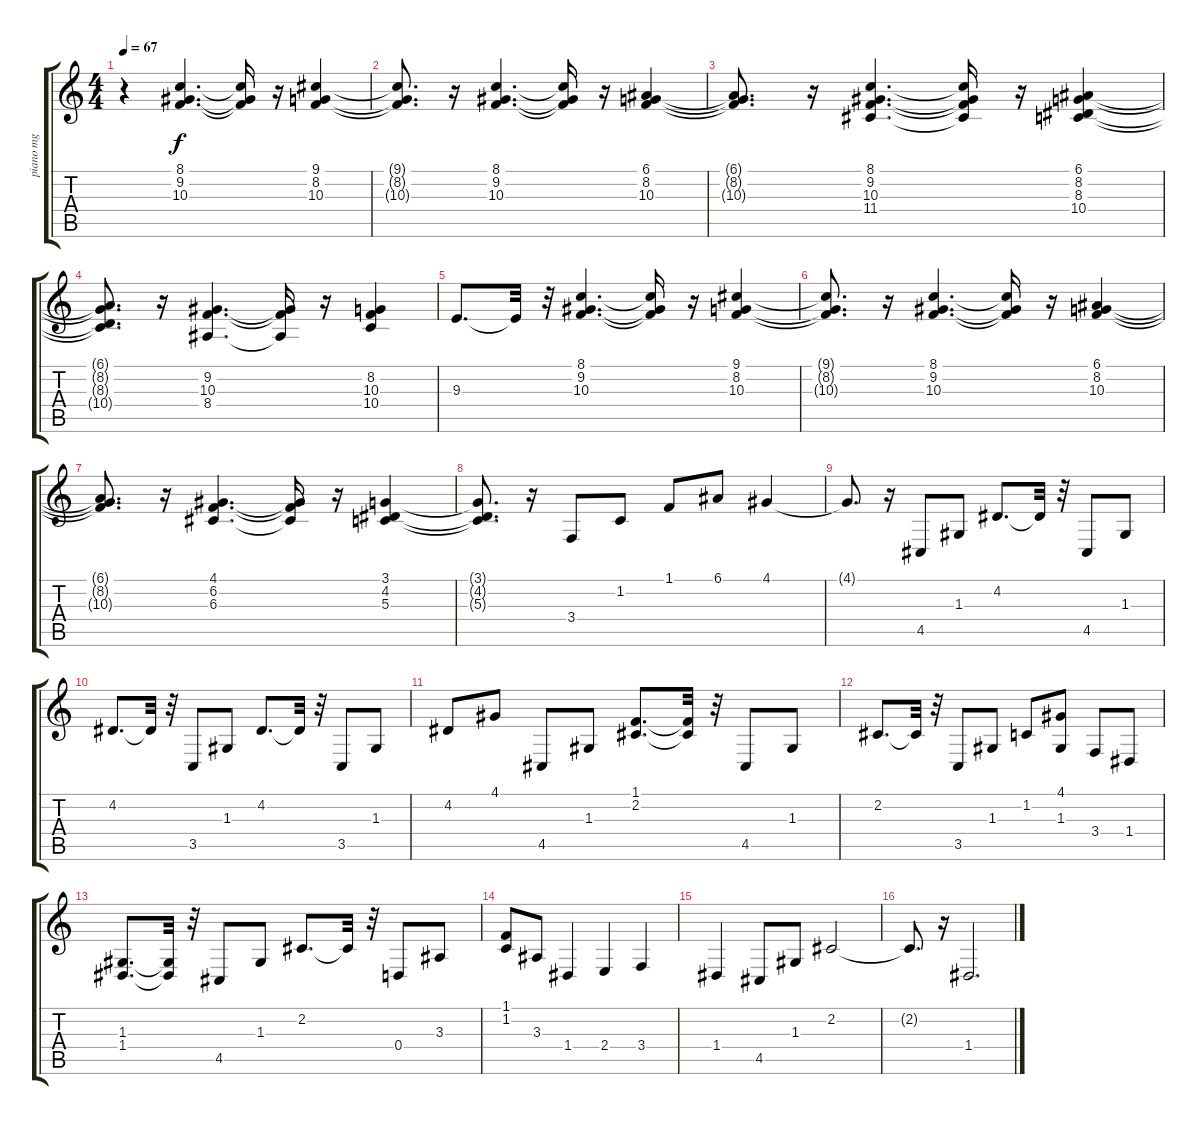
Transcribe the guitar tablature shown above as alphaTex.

\track ("piano mg" "piano mg") {instrument pad4choir}
\staff {score tabs}
\tuning (E4 B3 G3 D3 A2 E2) {hide}
\ts (4 4)
\tempo 67
\clef g2
\ks c
r.4{dy f instrument pad4choir} (8.1 9.2 10.3).4{d} (8.1{t} 9.2{t} 10.3{t}).16 r.16 (9.1 8.2 10.3).4 |
(9.1{t} 8.2{t} 10.3{t}).8{d} r.16 (8.1 9.2 10.3).4{d} (8.1{t} 9.2{t} 10.3{t}).16 r.16 (6.1 8.2 10.3).4 |
(6.1{t} 8.2{t} 10.3{t}).8{d} r.16 (8.1 9.2 10.3 11.4).4{d} (8.1{t} 9.2{t} 10.3{t} 11.4{t}).16 r.16 (6.1 8.2 8.3 10.4).4 |
(6.1{t} 8.2{t} 8.3{t} 10.4{t}).8{d} r.16 (9.2 10.3 8.4).4{d} (9.2{t} 10.3{t} 8.4{t}).16 r.16 (8.2 10.3 10.4).4 |
9.3.8{d} 9.3{t}.32 r.32 (8.1 9.2 10.3).4{d} (8.1{t} 9.2{t} 10.3{t}).16 r.16 (9.1 8.2 10.3).4 |
(9.1{t} 8.2{t} 10.3{t}).8{d} r.16 (8.1 9.2 10.3).4{d} (8.1{t} 9.2{t} 10.3{t}).16 r.16 (6.1 8.2 10.3).4 |
(6.1{t} 8.2{t} 10.3{t}).8{d} r.16 (4.1 6.2 6.3).4{d} (4.1{t} 6.2{t} 6.3{t}).16 r.16 (3.1 4.2 5.3).4 |
(3.1{t} 4.2{t} 5.3{t}).8{d} r.16 3.4.8 1.2.8 1.1.8 6.1.8 4.1.4 |
4.1{t}.8{d} r.16 4.5.8 1.3.8 4.2.8{d} 4.2{t}.32 r.32 4.5.8 1.3.8 |
4.2.8{d} 4.2{t}.32 r.32 3.5.8 1.3.8 4.2.8{d} 4.2{t}.32 r.32 3.5.8 1.3.8 |
4.2.8 4.1.8 4.5.8 1.3.8 (1.1 2.2).8{d} (1.1{t} 2.2{t}).32 r.32 4.5.8 1.3.8 |
2.2.8{d} 2.2{t}.32 r.32 3.5.8 1.3.8 1.2.8 (4.1 1.3).8 3.4.8 1.4.8 |
(1.3 1.4).8{d} (1.3{t} 1.4{t}).32 r.32 4.5.8 1.3.8 2.2.8{d} 2.2{t}.32 r.32 0.4.8 3.3.8 |
(1.1 1.2).8 3.3.8 1.4.4 2.4.4 3.4.4 |
1.4.4 4.5.8 1.3.8 2.2.2 |
2.2{t}.8{d} r.16 1.4.2{d}
